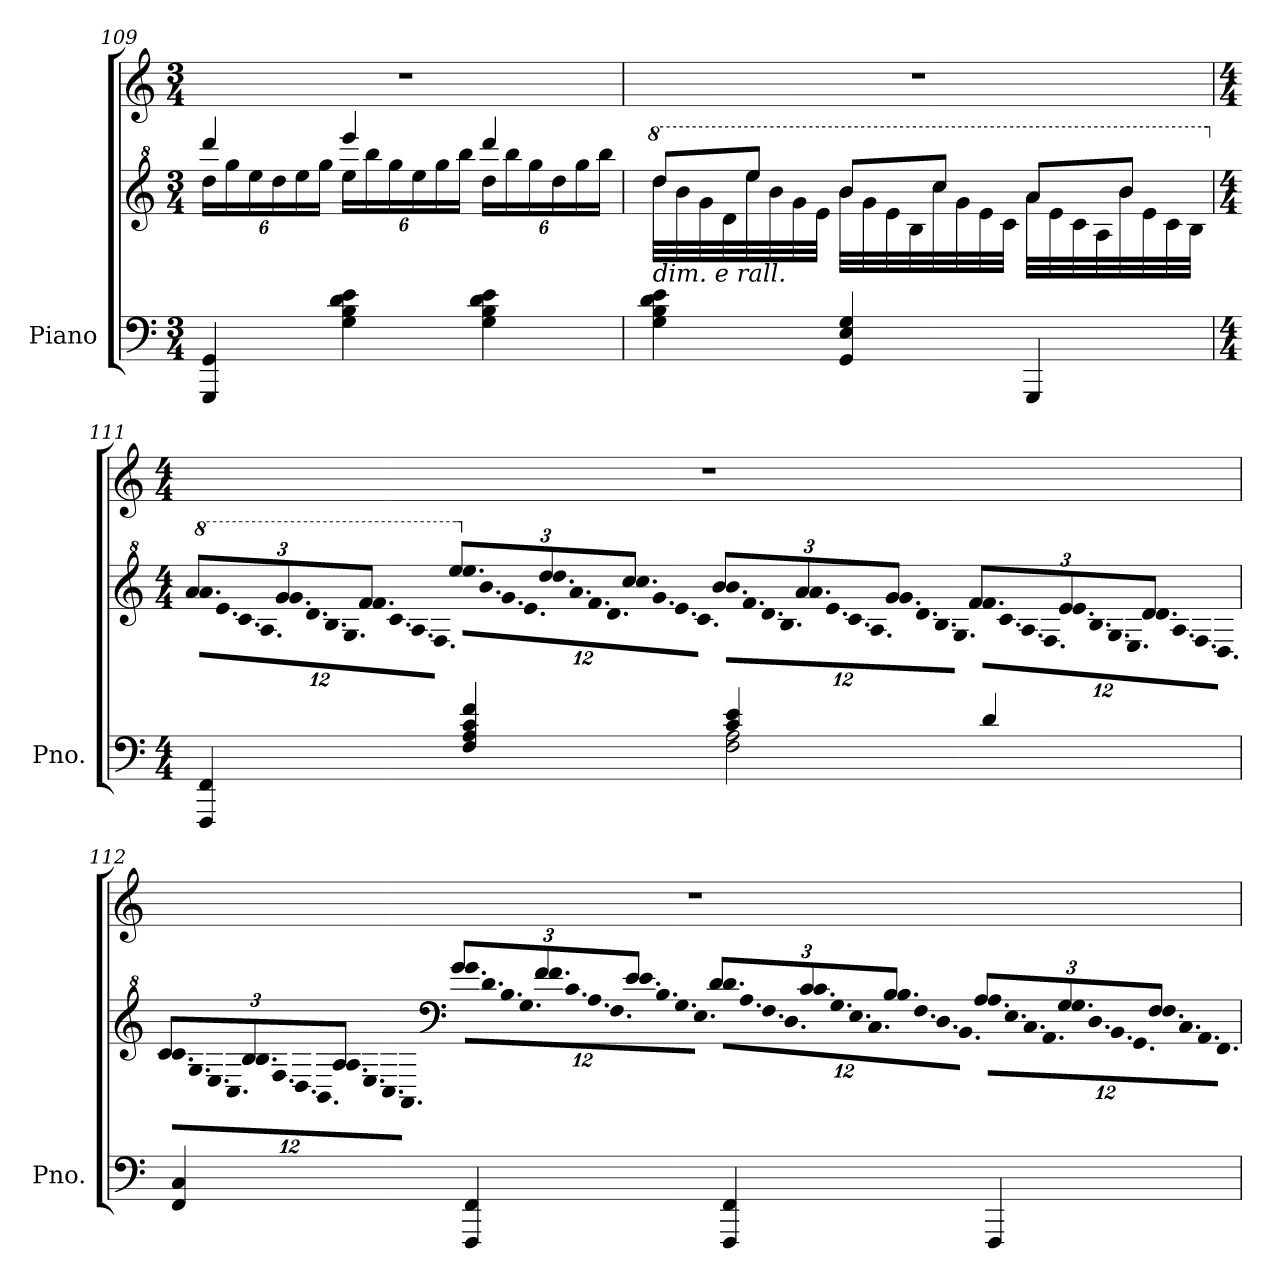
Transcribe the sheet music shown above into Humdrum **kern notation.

**kern	**kern	**kern
*part1	*part1	*part1
*staff3	*staff2	*staff1
*I"Piano	*	*
*I'Pno.	*	*
*clefF4	*clefG^2	*clefG2
*k[]	*k[]	*k[]
*M3/4	*M3/4	*M3/4
=109	=109	=109
*	*^	*
*	*	*Xbrackettup	*
4GGG/ 4GG/	4dddd/	24ddd\LL	2.r
.	.	24ggg\	.
.	.	24eee\	.
.	.	24ddd\	.
.	.	24eee\	.
.	.	24ggg\JJ	.
4G\ 4B\ 4d\ 4e\	4eeee/	24eee\LL	.
.	.	24bbb\	.
.	.	24ggg\	.
.	.	24eee\	.
.	.	24ggg\	.
.	.	24bbb\JJ	.
4G\ 4B\ 4d\ 4e\	4dddd/	24ddd\LL	.
.	.	24bbb\	.
.	.	24ggg\	.
.	.	24ddd\	.
.	.	24ggg\	.
.	.	24bbb\JJ	.
!!LO:LB:g=z
=110	=110	=110	=110
*	*8va	*	*
*	*	*	*MM104
!LO:TX:a:i:t=dim. e rall.	!	!	!
4G\ 4B\ 4d\ 4e\	8dddd/L	32dddd\LLL	2.r
.	.	32bbb\	.
.	.	32ggg\	.
.	.	32ddd\	.
.	8eeee/J	32eeee\	.
.	.	32bbb\	.
.	.	32ggg\	.
.	.	32eee\JJJ	.
4GG/ 4E/ 4G/	8bbb/L	32bbb\LLL	.
.	.	32ggg\	.
.	.	32eee\	.
.	.	32bb\	.
.	8cccc/J	32cccc\	.
.	.	32ggg\	.
.	.	32eee\	.
.	.	32ccc\JJJ	.
4GGG/	8aaa/L	32aaa\LLL	.
.	.	32eee\	.
.	.	32ccc\	.
.	.	32aa\	.
.	8bbb/J	32bbb\	.
.	.	32eee\	.
.	.	32ccc\	.
.	.	32bb\JJJ	.
!!LO:LB:g=z
=111	=111	=111	=111
*M4/4	*M4/4	*	*M4/4
*^	*	*	*
*	*	*X8va	*	*
*	*	*8va	*	*
!	!	!LO:N:vis=32.	!	!
2ryy	4FFF/ 4FF/	48aaa\LLL	12aaa/L	1r
!	!	!LO:N:vis=32.	!	!
.	.	48eee\	.	.
!	!	!LO:N:vis=32.	!	!
.	.	48ccc\	.	.
!	!	!LO:N:vis=32.	!	!
.	.	48aa\	.	.
!	!	!LO:N:vis=32.	!	!
.	.	48ggg\	12ggg/	.
!	!	!LO:N:vis=32.	!	!
.	.	48ddd\	.	.
!	!	!LO:N:vis=32.	!	!
.	.	48bb\	.	.
!	!	!LO:N:vis=32.	!	!
.	.	48gg\	.	.
!	!	!LO:N:vis=32.	!	!
.	.	48fff\	12fff/J	.
!	!	!LO:N:vis=32.	!	!
.	.	48ccc\	.	.
!	!	!LO:N:vis=32.	!	!
.	.	48aa\	.	.
!	!	!LO:N:vis=32.	!	!
.	.	48ff\JJJ	.	.
*	*	*X8va	*	*
!	!	!LO:N:vis=32.	!	!
.	4F/ 4A/ 4c/ 4f/	48eee\LLL	12eee/L	.
!	!	!LO:N:vis=32.	!	!
.	.	48bb\	.	.
!	!	!LO:N:vis=32.	!	!
.	.	48gg\	.	.
!	!	!LO:N:vis=32.	!	!
.	.	48ee\	.	.
!	!	!LO:N:vis=32.	!	!
.	.	48ddd\	12ddd/	.
!	!	!LO:N:vis=32.	!	!
.	.	48aa\	.	.
!	!	!LO:N:vis=32.	!	!
.	.	48ff\	.	.
!	!	!LO:N:vis=32.	!	!
.	.	48dd\	.	.
!	!	!LO:N:vis=32.	!	!
.	.	48ccc\	12ccc/J	.
!	!	!LO:N:vis=32.	!	!
.	.	48gg\	.	.
!	!	!LO:N:vis=32.	!	!
.	.	48ee\	.	.
!	!	!LO:N:vis=32.	!	!
.	.	48cc\JJJ	.	.
!	!	!LO:N:vis=32.	!	!
2F\ 2A\	4c/ 4e/	48bb\LLL	12bb/L	.
!	!	!LO:N:vis=32.	!	!
.	.	48ff\	.	.
!	!	!LO:N:vis=32.	!	!
.	.	48dd\	.	.
!	!	!LO:N:vis=32.	!	!
.	.	48b\	.	.
!	!	!LO:N:vis=32.	!	!
.	.	48aa\	12aa/	.
!	!	!LO:N:vis=32.	!	!
.	.	48ee\	.	.
!	!	!LO:N:vis=32.	!	!
.	.	48cc\	.	.
!	!	!LO:N:vis=32.	!	!
.	.	48a\	.	.
!	!	!LO:N:vis=32.	!	!
.	.	48gg\	12gg/J	.
!	!	!LO:N:vis=32.	!	!
.	.	48dd\	.	.
!	!	!LO:N:vis=32.	!	!
.	.	48b\	.	.
!	!	!LO:N:vis=32.	!	!
.	.	48g\JJJ	.	.
!	!	!LO:N:vis=32.	!	!
.	4d/	48ff\LLL	12ff/L	.
!	!	!LO:N:vis=32.	!	!
.	.	48cc\	.	.
!	!	!LO:N:vis=32.	!	!
.	.	48a\	.	.
!	!	!LO:N:vis=32.	!	!
.	.	48f\	.	.
!	!	!LO:N:vis=32.	!	!
.	.	48ee\	12ee/	.
!	!	!LO:N:vis=32.	!	!
.	.	48b\	.	.
!	!	!LO:N:vis=32.	!	!
.	.	48g\	.	.
!	!	!LO:N:vis=32.	!	!
.	.	48e\	.	.
!	!	!LO:N:vis=32.	!	!
.	.	48dd\	12dd/J	.
!	!	!LO:N:vis=32.	!	!
.	.	48a\	.	.
!	!	!LO:N:vis=32.	!	!
.	.	48f\	.	.
!	!	!LO:N:vis=32.	!	!
.	.	48d\JJJ	.	.
*v	*v	*	*	*
!!LO:LB:g=z
=112	=112	=112	=112
!	!LO:N:vis=32.	!	!
4FF/ 4C/	48cc\LLL	12cc/L	1r
!	!LO:N:vis=32.	!	!
.	48g\	.	.
!	!LO:N:vis=32.	!	!
.	48e\	.	.
!	!LO:N:vis=32.	!	!
.	48c\	.	.
!	!LO:N:vis=32.	!	!
.	48b\	12b/	.
!	!LO:N:vis=32.	!	!
.	48f\	.	.
!	!LO:N:vis=32.	!	!
.	48d\	.	.
!	!LO:N:vis=32.	!	!
.	48B\	.	.
!	!LO:N:vis=32.	!	!
.	48a\	12a/J	.
!	!LO:N:vis=32.	!	!
.	48e\	.	.
!	!LO:N:vis=32.	!	!
.	48c\	.	.
!	!LO:N:vis=32.	!	!
.	48A\JJJ	.	.
*	*clefF4	*	*
!	!LO:N:vis=32.	!	!
4FFF/ 4FF/	48g\LLL	12g/L	.
!	!LO:N:vis=32.	!	!
.	48d\	.	.
!	!LO:N:vis=32.	!	!
.	48B\	.	.
!	!LO:N:vis=32.	!	!
.	48G\	.	.
!	!LO:N:vis=32.	!	!
.	48f\	12f/	.
!	!LO:N:vis=32.	!	!
.	48c\	.	.
!	!LO:N:vis=32.	!	!
.	48A\	.	.
!	!LO:N:vis=32.	!	!
.	48F\	.	.
!	!LO:N:vis=32.	!	!
.	48e\	12e/J	.
!	!LO:N:vis=32.	!	!
.	48B\	.	.
!	!LO:N:vis=32.	!	!
.	48G\	.	.
!	!LO:N:vis=32.	!	!
.	48E\JJJ	.	.
!	!LO:N:vis=32.	!	!
4FFF/ 4FF/	48d\LLL	12d/L	.
!	!LO:N:vis=32.	!	!
.	48A\	.	.
!	!LO:N:vis=32.	!	!
.	48F\	.	.
!	!LO:N:vis=32.	!	!
.	48D\	.	.
!	!LO:N:vis=32.	!	!
.	48c\	12c/	.
!	!LO:N:vis=32.	!	!
.	48G\	.	.
!	!LO:N:vis=32.	!	!
.	48E\	.	.
!	!LO:N:vis=32.	!	!
.	48C\	.	.
!	!LO:N:vis=32.	!	!
.	48B\	12B/J	.
!	!LO:N:vis=32.	!	!
.	48F\	.	.
!	!LO:N:vis=32.	!	!
.	48D\	.	.
!	!LO:N:vis=32.	!	!
.	48BB\JJJ	.	.
!	!LO:N:vis=32.	!	!
4FFF/	48A\LLL	12A/L	.
!	!LO:N:vis=32.	!	!
.	48E\	.	.
!	!LO:N:vis=32.	!	!
.	48C\	.	.
!	!LO:N:vis=32.	!	!
.	48AA\	.	.
!	!LO:N:vis=32.	!	!
.	48G\	12G/	.
!	!LO:N:vis=32.	!	!
.	48D\	.	.
!	!LO:N:vis=32.	!	!
.	48BB\	.	.
!	!LO:N:vis=32.	!	!
.	48GG\	.	.
!	!LO:N:vis=32.	!	!
.	48F\	12F/J	.
!	!LO:N:vis=32.	!	!
.	48C\	.	.
!	!LO:N:vis=32.	!	!
.	48AA\	.	.
!	!LO:N:vis=32.	!	!
.	48FF\JJJ	.	.
*	*v	*v	*
=	=	=
*-	*-	*-
